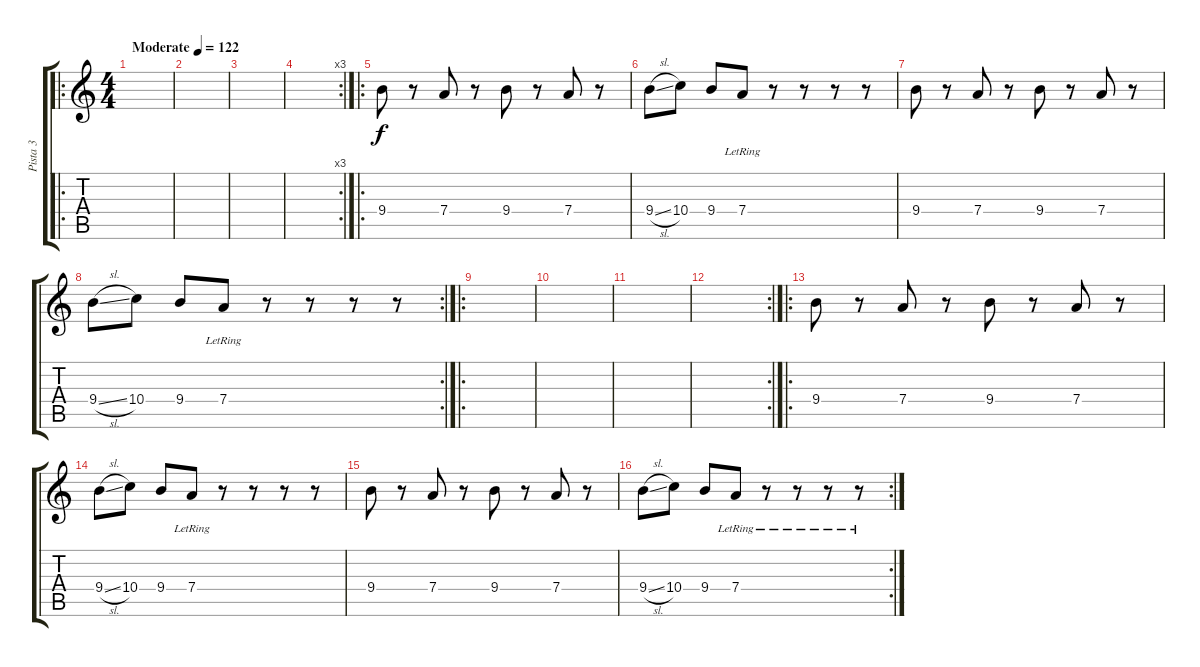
\track ("Pista 3" "Pista 3") {instrument distortionguitar}
\staff {score tabs}
\tuning (E4 B3 G3 D3 A2 E2) {hide}
\ro
\ts (4 4)
\tempo (122 "Moderate")
\clef g2
\ks c
|
|
|
\rc 3
|
\ro
9.4.8 r.8 7.4.8 r.8 9.4.8 r.8 7.4.8 r.8 |
9.4{sl}.8 10.4.8 9.4.8 7.4{lr}.8 r.8 r.8 r.8 r.8 |
9.4.8 r.8 7.4.8 r.8 9.4.8 r.8 7.4.8 r.8 |
\rc 2
9.4{sl}.8 10.4.8 9.4.8 7.4{lr}.8 r.8 r.8 r.8 r.8 |
\ro
|
|
|
\rc 2
|
\ro
9.4.8 r.8 7.4.8 r.8 9.4.8 r.8 7.4.8 r.8 |
9.4{sl}.8 10.4.8 9.4.8 7.4{lr}.8 r.8 r.8 r.8 r.8 |
9.4.8 r.8 7.4.8 r.8 9.4.8 r.8 7.4.8 r.8 |
\rc 2
9.4{sl}.8 10.4.8 9.4.8 7.4{lr}.8 r.8 r.8 r.8 r.8
